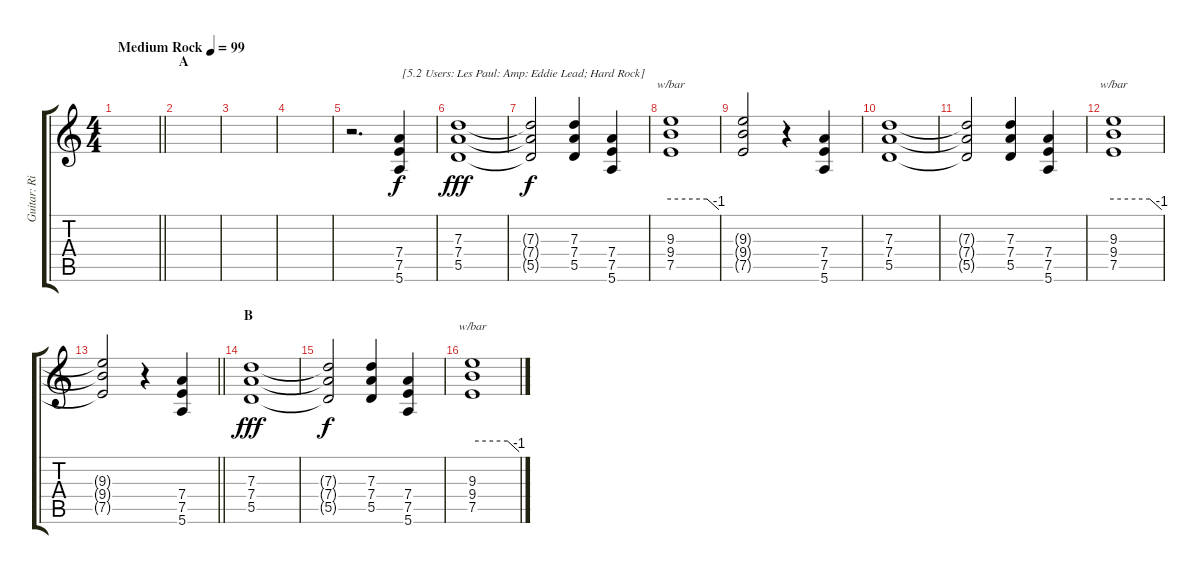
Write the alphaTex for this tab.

\track ("Guitar: Rik" "Guitar: Ri") {instrument distortionguitar}
\staff {score tabs}
\tuning (E4 B3 G3 D3 A2 E2) {hide}
\ts (4 4)
\tempo (99 "Medium Rock")
\clef g2
\barLineRight lightlight
\ks c
|
\section ("" "A")
|
|
|
r.2{d} (7.4 7.5 5.6).4{txt " [5.2 Users: Les Paul: Amp: Eddie Lead; Hard Rock]"} |
(7.3 7.4 5.5).1{dy fff} |
(7.3{t} 7.4{t} 5.5{t}).2{dy f} (7.3 7.4 5.5).4 (7.4 7.5 5.6).4 |
(9.3 9.4 7.5).1{tbe (custom default 0 0 45 0 60 -4) volume 0} |
(9.3{t} 9.4{t} 7.5{t}).2 r.4{volume 13} (7.4 7.5 5.6).4 |
(7.3 7.4 5.5).1 |
(7.3{t} 7.4{t} 5.5{t}).2 (7.3 7.4 5.5).4 (7.4 7.5 5.6).4 |
(9.3 9.4 7.5).1{tbe (custom default 0 0 45 0 60 -4) volume 0} |
\barLineRight lightlight
(9.3{t} 9.4{t} 7.5{t}).2 r.4{volume 13} (7.4 7.5 5.6).4 |
\section ("" "B")
(7.3 7.4 5.5).1{dy fff} |
(7.3{t} 7.4{t} 5.5{t}).2{dy f} (7.3 7.4 5.5).4 (7.4 7.5 5.6).4 |
(9.3 9.4 7.5).1{tbe (custom default 0 0 45 0 60 -4) volume 0}
